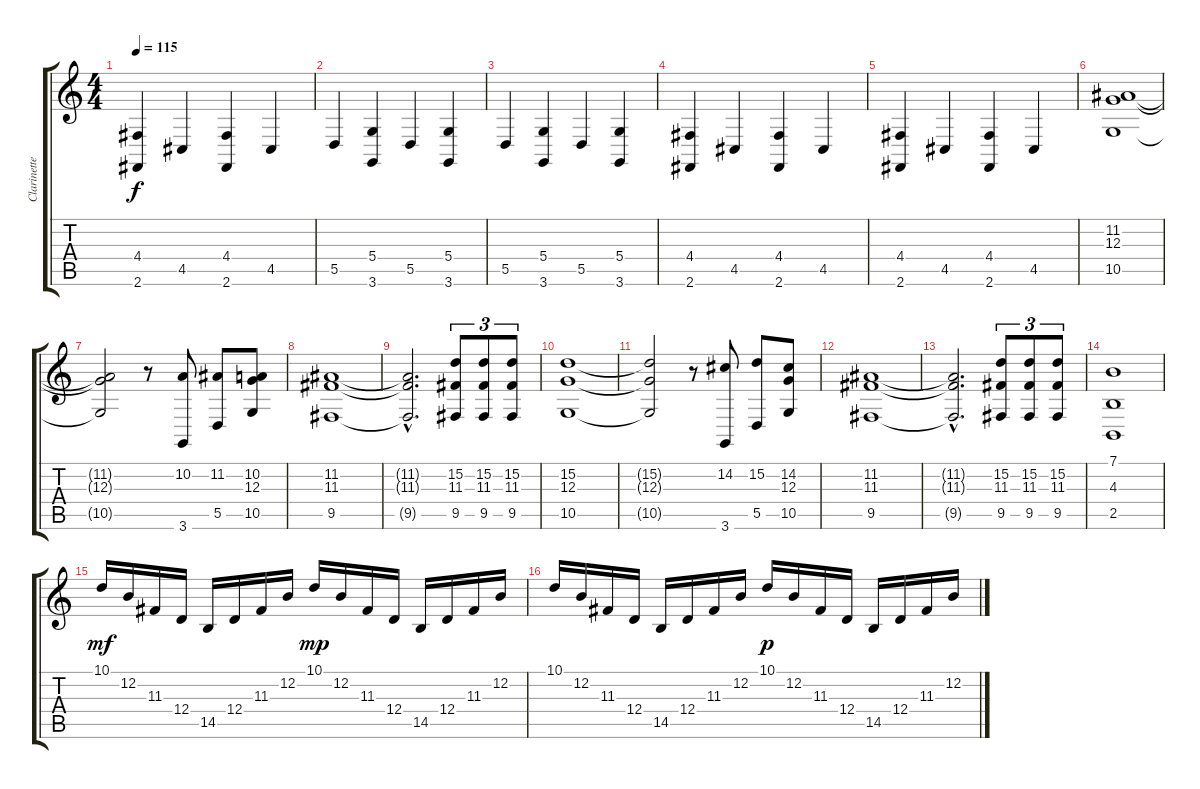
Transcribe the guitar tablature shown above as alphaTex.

\track ("Clarinettes" "Clarinette") {instrument clarinet}
\staff {score tabs}
\tuning (E4 B3 G3 D3 A2 E2) {hide}
\ts (4 4)
\tempo 115
\clef g2
\ks c
(4.4 2.6).4{dy f} 4.5.4 (4.4 2.6).4 4.5.4 |
5.5.4 (5.4 3.6).4 5.5.4 (5.4 3.6).4 |
5.5.4 (5.4 3.6).4 5.5.4 (5.4 3.6).4 |
(4.4 2.6).4 4.5.4 (4.4 2.6).4 4.5.4 |
(4.4 2.6).4 4.5.4 (4.4 2.6).4 4.5.4 |
\section ("" "")
(11.2 12.3 10.5).1 |
(11.2{t} 12.3{t} 10.5{t}).2 r.8 (10.2 3.6).8 (11.2 5.5).8 (10.2 12.3 10.5).8 |
(11.2 11.3 9.5).1 |
(11.2{hac t} 11.3{hac t} 9.5{hac t}).2{d} (15.2 11.3 9.5).8{tu (3 2)} (15.2 11.3 9.5).8{tu (3 2)} (15.2 11.3 9.5).8{tu (3 2)} |
(15.2 12.3 10.5).1 |
(15.2{t} 12.3{t} 10.5{t}).2 r.8 (14.2 3.6).8 (15.2 5.5).8 (14.2 12.3 10.5).8 |
(11.2 11.3 9.5).1 |
(11.2{hac t} 11.3{hac t} 9.5{hac t}).2{d} (15.2 11.3 9.5).8{tu (3 2)} (15.2 11.3 9.5).8{tu (3 2)} (15.2 11.3 9.5).8{tu (3 2)} |
(7.1 4.3 2.5).1 |
10.1.16{dy mf} 12.2.16 11.3.16 12.4.16 14.5.16 12.4.16 11.3.16 12.2.16 10.1.16{dy mp} 12.2.16 11.3.16 12.4.16 14.5.16 12.4.16 11.3.16 12.2.16 |
10.1.16 12.2.16 11.3.16 12.4.16 14.5.16 12.4.16 11.3.16 12.2.16 10.1.16{dy p} 12.2.16 11.3.16 12.4.16 14.5.16 12.4.16 11.3.16 12.2.16
